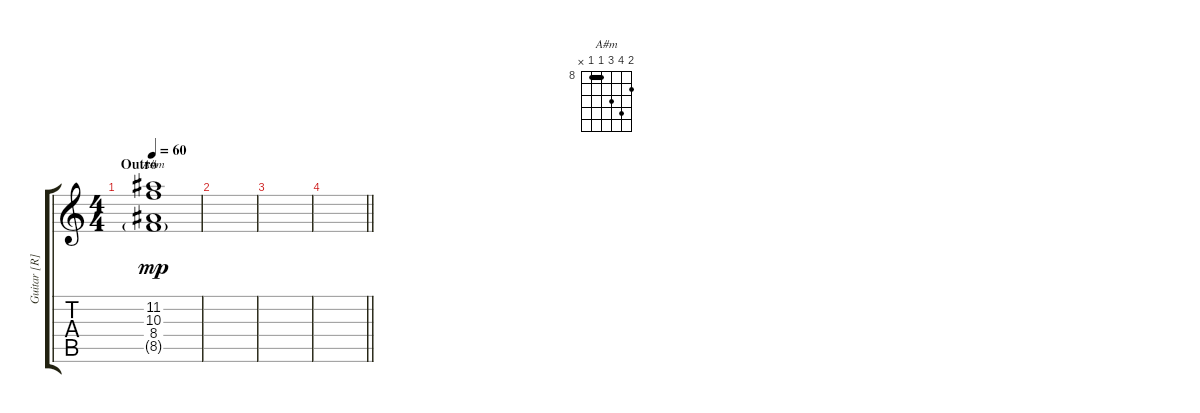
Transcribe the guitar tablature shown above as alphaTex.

\track ("Guitar [R]" "Guitar [R]") {instrument electricguitarclean}
\staff {score tabs}
\tuning (E4 B3 G3 D3 A2 E2) {hide}
\chord ("A#m" 9 11 10 8 8 x) {firstfret 8 barre 8}
\ts (4 4)
\section ("" "Outro")
\tempo 60
\clef g2
\ks c
(11.2 10.3 8.4 8.5{g}).1{ch "A#m" dy mp} |
|
|
\barLineRight lightlight
